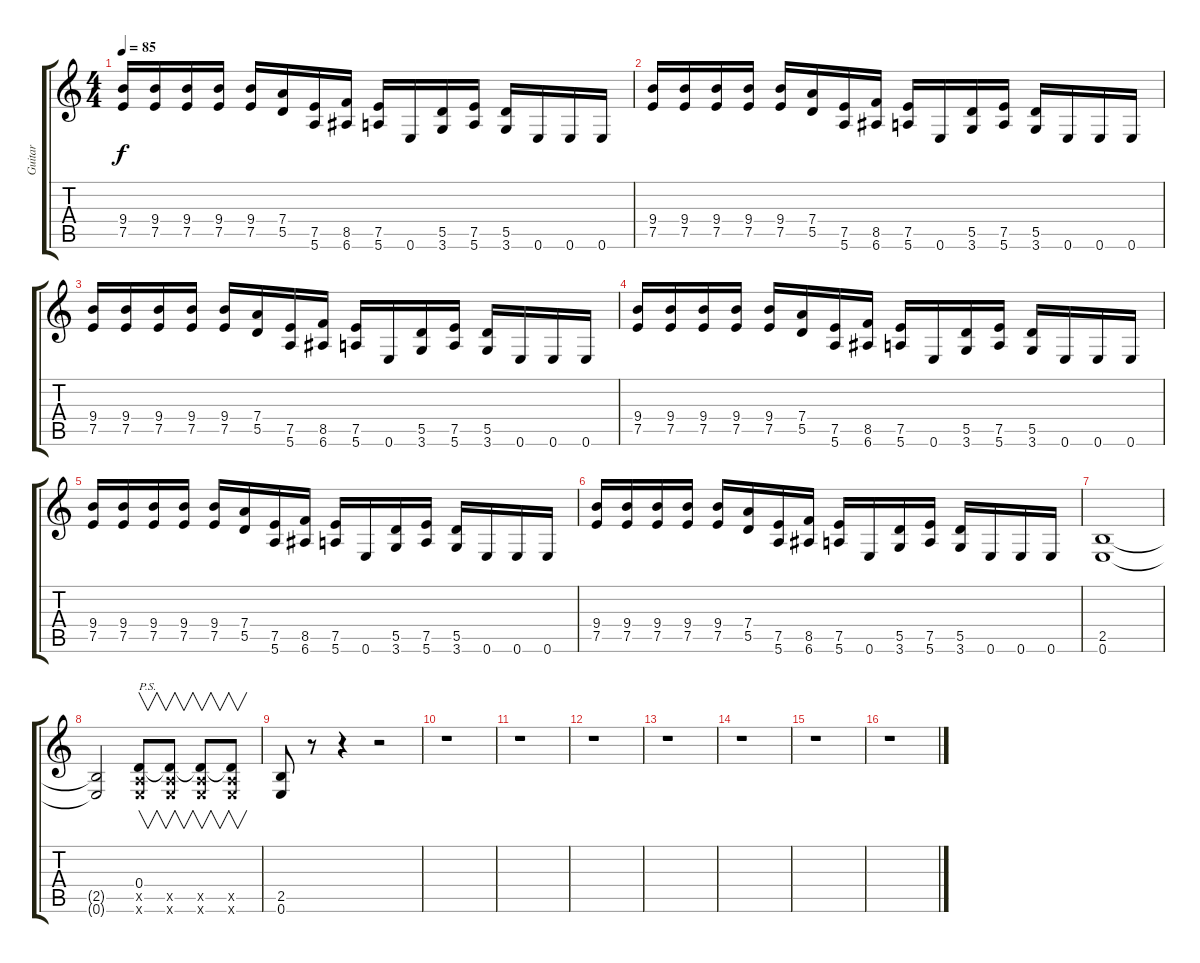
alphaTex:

\track ("Guitar" "Guitar") {instrument distortionguitar}
\staff {score tabs}
\tuning (E4 B3 G3 D3 A2 E2) {hide}
\ts (4 4)
\tempo 85
\clef g2
\ks c
(9.4 7.5).16{dy f} (9.4 7.5).16 (9.4 7.5).16 (9.4 7.5).16 (9.4 7.5).16 (7.4 5.5).16 (7.5 5.6).16 (8.5 6.6).16 (7.5 5.6).16 0.6.16 (5.5 3.6).16 (7.5 5.6).16 (5.5 3.6).16 0.6.16 0.6.16 0.6.16 |
(9.4 7.5).16 (9.4 7.5).16 (9.4 7.5).16 (9.4 7.5).16 (9.4 7.5).16 (7.4 5.5).16 (7.5 5.6).16 (8.5 6.6).16 (7.5 5.6).16 0.6.16 (5.5 3.6).16 (7.5 5.6).16 (5.5 3.6).16 0.6.16 0.6.16 0.6.16 |
(9.4 7.5).16 (9.4 7.5).16 (9.4 7.5).16 (9.4 7.5).16 (9.4 7.5).16 (7.4 5.5).16 (7.5 5.6).16 (8.5 6.6).16 (7.5 5.6).16 0.6.16 (5.5 3.6).16 (7.5 5.6).16 (5.5 3.6).16 0.6.16 0.6.16 0.6.16 |
(9.4 7.5).16 (9.4 7.5).16 (9.4 7.5).16 (9.4 7.5).16 (9.4 7.5).16 (7.4 5.5).16 (7.5 5.6).16 (8.5 6.6).16 (7.5 5.6).16 0.6.16 (5.5 3.6).16 (7.5 5.6).16 (5.5 3.6).16 0.6.16 0.6.16 0.6.16 |
(9.4 7.5).16 (9.4 7.5).16 (9.4 7.5).16 (9.4 7.5).16 (9.4 7.5).16 (7.4 5.5).16 (7.5 5.6).16 (8.5 6.6).16 (7.5 5.6).16 0.6.16 (5.5 3.6).16 (7.5 5.6).16 (5.5 3.6).16 0.6.16 0.6.16 0.6.16 |
(9.4 7.5).16 (9.4 7.5).16 (9.4 7.5).16 (9.4 7.5).16 (9.4 7.5).16 (7.4 5.5).16 (7.5 5.6).16 (8.5 6.6).16 (7.5 5.6).16 0.6.16 (5.5 3.6).16 (7.5 5.6).16 (5.5 3.6).16 0.6.16 0.6.16 0.6.16 |
(2.5 0.6).1 |
(2.5{t} 0.6{t}).2 (0.4 0.5{x} 0.6{x}).8{v txt "P.S." instrument guitarfretnoise} (0.4{t} 0.5{x} 0.6{x}).8{v} (0.4{t} 0.5{x} 0.6{x}).8{v} (0.4{t} 0.5{x} 0.6{x}).8{v} |
(2.5 0.6).8{instrument distortionguitar} r.8 r.4 r.2 |
r.1 |
r.1 |
r.1 |
r.1 |
r.1 |
r.1 |
r.1
